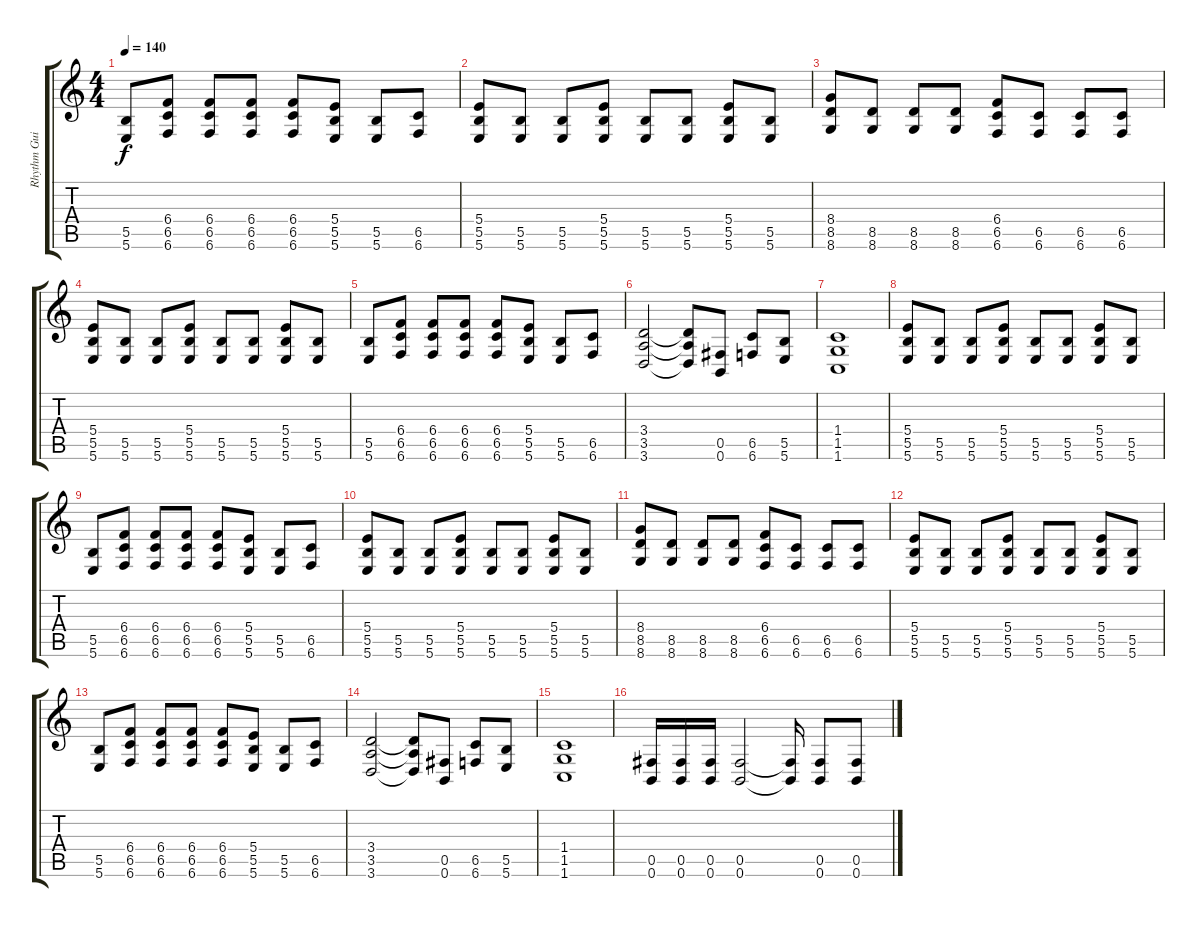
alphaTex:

\track ("Rhythm Guitar" "Rhythm Gui") {instrument distortionguitar}
\staff {score tabs}
\tuning (Db4 Ab3 E3 B2 Gb2 B1) {hide}
\ts (4 4)
\tempo 140
\clef g2
\ks c
(5.5 5.6).8{dy f} (6.4 6.5 6.6).8 (6.4 6.5 6.6).8 (6.4 6.5 6.6).8 (6.4 6.5 6.6).8 (5.4 5.5 5.6).8 (5.5 5.6).8 (6.5 6.6).8 |
(5.4 5.5 5.6).8 (5.5 5.6).8 (5.5 5.6).8 (5.4 5.5 5.6).8 (5.5 5.6).8 (5.5 5.6).8 (5.4 5.5 5.6).8 (5.5 5.6).8 |
(8.4 8.5 8.6).8 (8.5 8.6).8 (8.5 8.6).8 (8.5 8.6).8 (6.4 6.5 6.6).8 (6.5 6.6).8 (6.5 6.6).8 (6.5 6.6).8 |
(5.4 5.5 5.6).8 (5.5 5.6).8 (5.5 5.6).8 (5.4 5.5 5.6).8 (5.5 5.6).8 (5.5 5.6).8 (5.4 5.5 5.6).8 (5.5 5.6).8 |
(5.5 5.6).8 (6.4 6.5 6.6).8 (6.4 6.5 6.6).8 (6.4 6.5 6.6).8 (6.4 6.5 6.6).8 (5.4 5.5 5.6).8 (5.5 5.6).8 (6.5 6.6).8 |
(3.4 3.5 3.6).2 (3.4{t} 3.5{t} 3.6{t}).8 (0.5 0.6).8 (6.5 6.6).8 (5.5 5.6).8 |
(1.4 1.5 1.6).1 |
(5.4 5.5 5.6).8 (5.5 5.6).8 (5.5 5.6).8 (5.4 5.5 5.6).8 (5.5 5.6).8 (5.5 5.6).8 (5.4 5.5 5.6).8 (5.5 5.6).8 |
(5.5 5.6).8 (6.4 6.5 6.6).8 (6.4 6.5 6.6).8 (6.4 6.5 6.6).8 (6.4 6.5 6.6).8 (5.4 5.5 5.6).8 (5.5 5.6).8 (6.5 6.6).8 |
(5.4 5.5 5.6).8 (5.5 5.6).8 (5.5 5.6).8 (5.4 5.5 5.6).8 (5.5 5.6).8 (5.5 5.6).8 (5.4 5.5 5.6).8 (5.5 5.6).8 |
(8.4 8.5 8.6).8 (8.5 8.6).8 (8.5 8.6).8 (8.5 8.6).8 (6.4 6.5 6.6).8 (6.5 6.6).8 (6.5 6.6).8 (6.5 6.6).8 |
(5.4 5.5 5.6).8 (5.5 5.6).8 (5.5 5.6).8 (5.4 5.5 5.6).8 (5.5 5.6).8 (5.5 5.6).8 (5.4 5.5 5.6).8 (5.5 5.6).8 |
(5.5 5.6).8 (6.4 6.5 6.6).8 (6.4 6.5 6.6).8 (6.4 6.5 6.6).8 (6.4 6.5 6.6).8 (5.4 5.5 5.6).8 (5.5 5.6).8 (6.5 6.6).8 |
(3.4 3.5 3.6).2 (3.4{t} 3.5{t} 3.6{t}).8 (0.5 0.6).8 (6.5 6.6).8 (5.5 5.6).8 |
(1.4 1.5 1.6).1 |
(0.5 0.6).16 (0.5 0.6).16 (0.5 0.6).16 (0.5 0.6).2 (0.5{t} 0.6{t}).16 (0.5 0.6).8 (0.5 0.6).8
